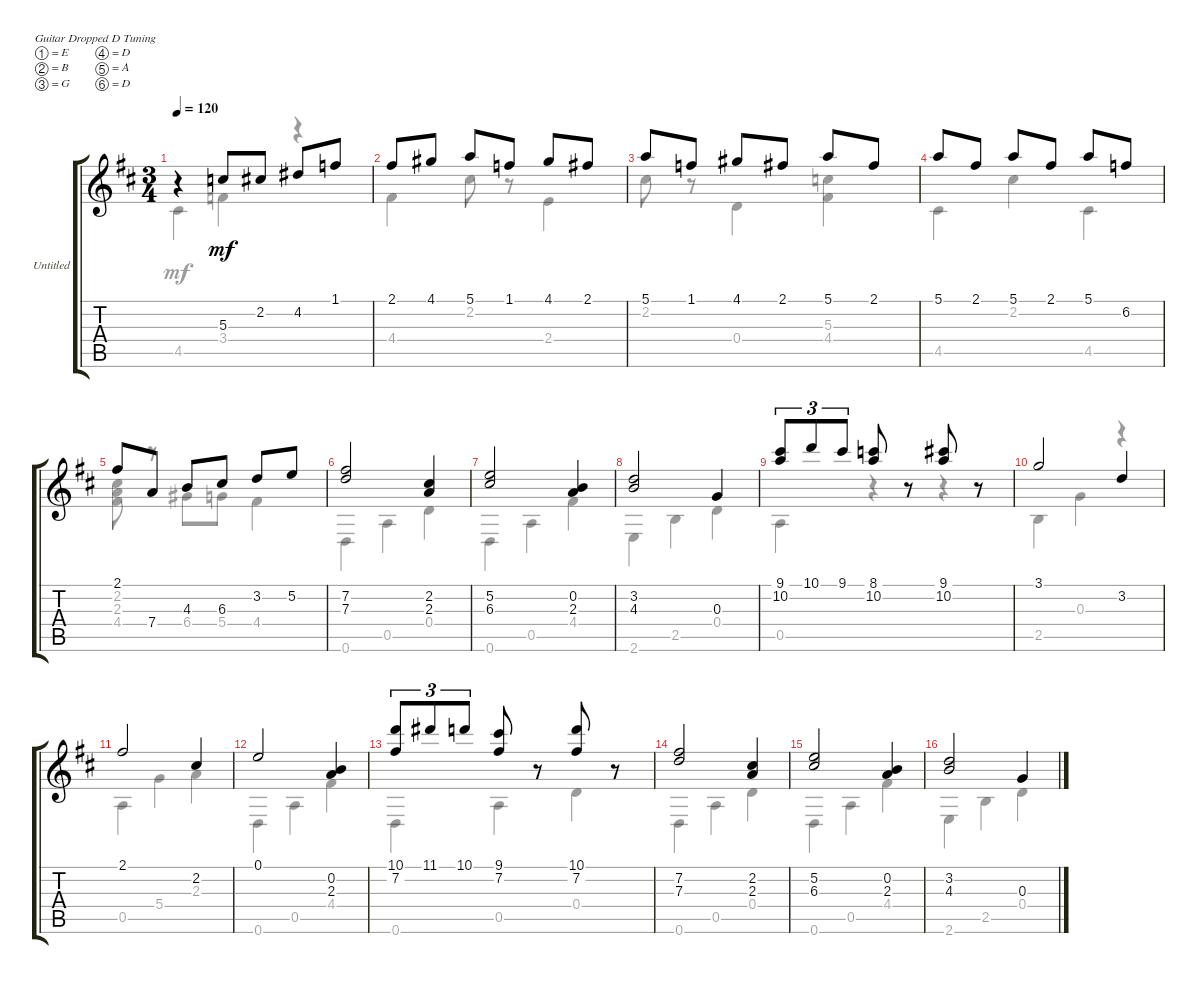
\bracketExtendMode groupsimilarinstruments
\firstSystemTrackNameOrientation horizontal
\otherSystemsTrackNameOrientation horizontal
\track ("Untitled" "Untitled") {instrument acousticguitarnylon}
\staff {score tabs}
\tuning (E4 B3 G3 D3 A2 D2)
\voice
\ts (3 4)
\tempo 120
\clef g2
\ks d
r.4{dy mf} 5.3.8 2.2.8 4.2.8 1.1.8 |
2.1.8 4.1.8 5.1.8 1.1.8 4.1.8 2.1.8 |
5.1.8 1.1.8 4.1.8 2.1.8 5.1.8 2.1.8 |
5.1.8 2.1.8 5.1.8 2.1.8 5.1.8 6.2.8 |
2.1.8 7.4.8 4.3.8 6.3.8 3.2.8 5.2.8 |
\section ("" "")
(7.2 7.3).2 (2.2 2.3).4 |
(5.2 6.3).2 (0.2 2.3).4 |
(3.2 4.3).2 0.3.4 |
(9.1 10.2).8{tu (3 2)} 10.1.8{tu (3 2)} 9.1.8{tu (3 2)} (8.1 10.2).8 r.8 (9.1 10.2).8 r.8 |
3.1.2 3.2.4 |
2.1.2 2.2.4 |
0.1.2 (0.2 2.3).4 |
(10.1 7.2).8{tu (3 2)} 11.1.8{tu (3 2)} 10.1.8{tu (3 2)} (9.1 7.2).8 r.8 (10.1 7.2).8 r.8 |
(7.2 7.3).2 (2.2 2.3).4 |
(5.2 6.3).2 (0.2 2.3).4 |
(3.2 4.3).2 0.3.4
\voice
\clef g2
\ottava regular
\simile none
\ks d
4.5.4{dy mf} 3.4.4 r.4 |
4.4.4 2.2.8 r.8 2.4.4 |
2.2.8 r.8 0.4.4 (5.3 4.4).4 |
4.5.4 2.2.4 4.5.4 |
(2.2 2.3 4.4).8 r.8 6.4.8 5.4.8 4.4.4 |
0.6.4 0.5.4 0.4.4 |
0.6.4 0.5.4 4.4.4 |
2.6.4 2.5.4 0.4.4 |
0.5.4 r.4 r.4 |
2.5.4 0.3.4 r.4 |
0.5.4 5.4.4 2.3.4 |
0.6.4 0.5.4 4.4.4 |
0.6.4 0.5.4 0.4.4 |
0.6.4 0.5.4 0.4.4 |
0.6.4 0.5.4 4.4.4 |
2.6.4 2.5.4 0.4.4
